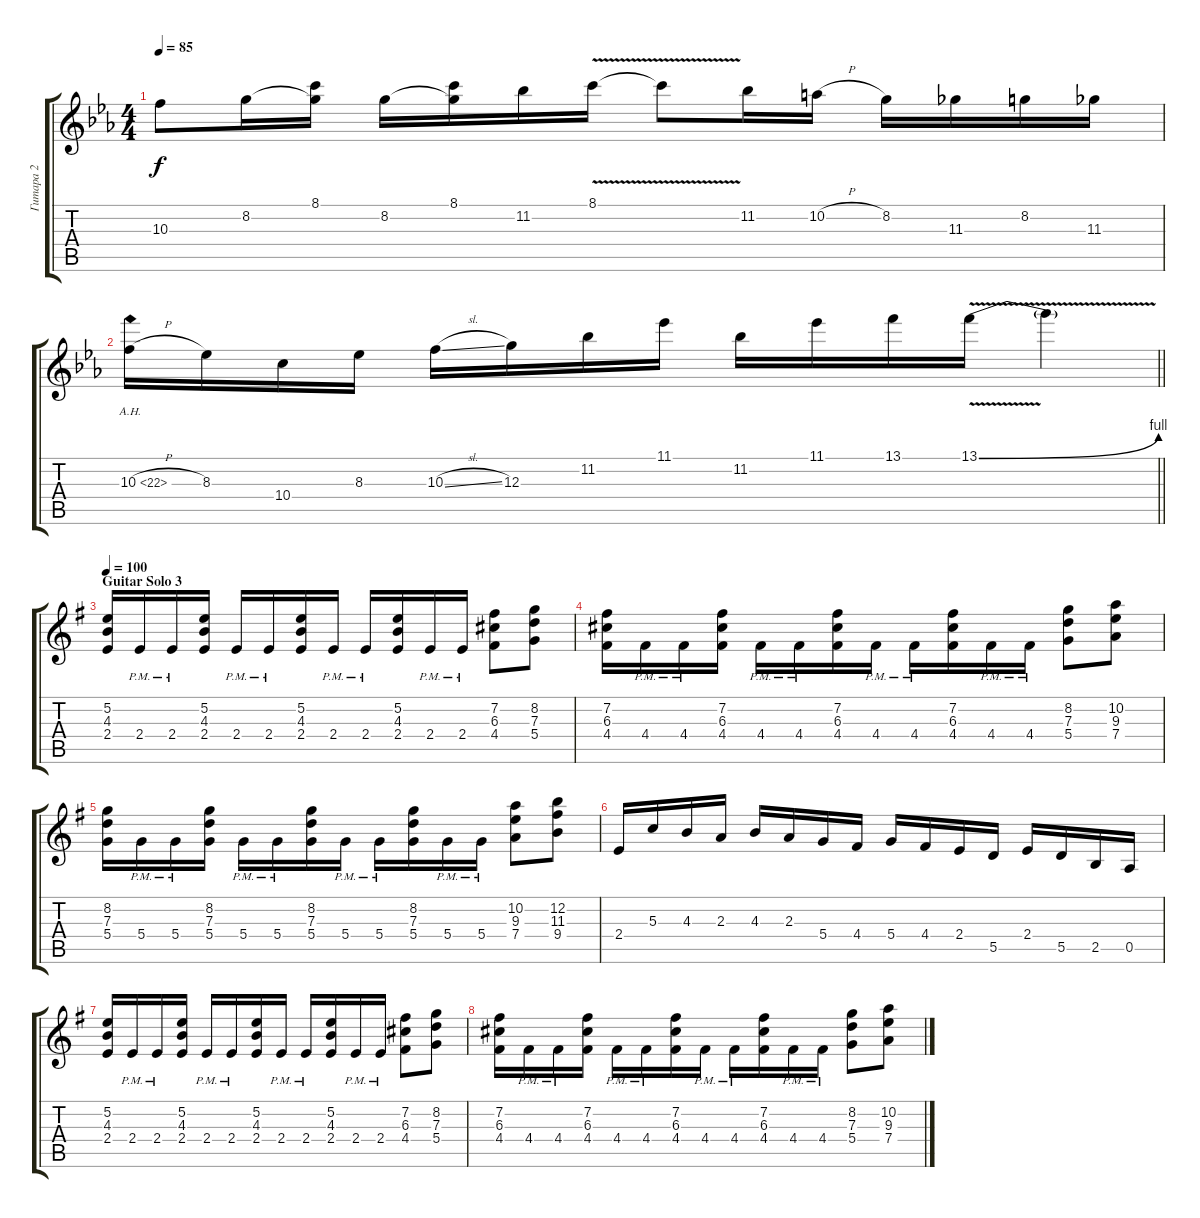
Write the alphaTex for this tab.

\track ("Гитара 2" "Гитара 2") {instrument distortionguitar}
\staff {score tabs}
\tuning (E4 B3 G3 D3 A2 E2) {hide}
\ts (4 4)
\tempo 85
\clef g2
\ks cminor
10.3{t}.8{dy f} 8.2.16 (8.1 8.2{t}).16 8.2.16 (8.1 8.2{t}).16 11.2.16 8.1{v}.16 8.1{t}.8 11.2.16 10.2{h}.16 8.2.16 11.3.16 8.2.16 11.3.16 |
\barLineRight lightlight
10.3{ah 12 h}.16 8.3.16 10.4.16 8.3.16 10.3{sl}.16 12.3.16 11.2.16 11.1.16 11.2.16 11.1.16 13.1.16 13.1{be (bend 0 0 60 4) v}.16 13.1{t}.4 |
\section ("" "Guitar Solo 3")
\tempo 100
\ks eminor
(5.2 4.3 2.4).16 2.4{pm}.16 2.4{pm}.16 (5.2 4.3 2.4).16 2.4{pm}.16 2.4{pm}.16 (5.2 4.3 2.4).16 2.4{pm}.16 2.4{pm}.16 (5.2 4.3 2.4).16 2.4{pm}.16 2.4{pm}.16 (7.2 6.3 4.4).8 (8.2 7.3 5.4).8 |
(7.2 6.3 4.4).16 4.4{pm}.16 4.4{pm}.16 (7.2 6.3 4.4).16 4.4{pm}.16 4.4{pm}.16 (7.2 6.3 4.4).16 4.4{pm}.16 4.4{pm}.16 (7.2 6.3 4.4).16 4.4{pm}.16 4.4{pm}.16 (8.2 7.3 5.4).8 (10.2 9.3 7.4).8 |
(8.2 7.3 5.4).16 5.4{pm}.16 5.4{pm}.16 (8.2 7.3 5.4).16 5.4{pm}.16 5.4{pm}.16 (8.2 7.3 5.4).16 5.4{pm}.16 5.4{pm}.16 (8.2 7.3 5.4).16 5.4{pm}.16 5.4{pm}.16 (10.2 9.3 7.4).8 (12.2 11.3 9.4).8 |
2.4.16 5.3.16 4.3.16 2.3.16 4.3.16 2.3.16 5.4.16 4.4.16 5.4.16 4.4.16 2.4.16 5.5.16 2.4.16 5.5.16 2.5.16 0.5.16 |
(5.2 4.3 2.4).16 2.4{pm}.16 2.4{pm}.16 (5.2 4.3 2.4).16 2.4{pm}.16 2.4{pm}.16 (5.2 4.3 2.4).16 2.4{pm}.16 2.4{pm}.16 (5.2 4.3 2.4).16 2.4{pm}.16 2.4{pm}.16 (7.2 6.3 4.4).8 (8.2 7.3 5.4).8 |
(7.2 6.3 4.4).16 4.4{pm}.16 4.4{pm}.16 (7.2 6.3 4.4).16 4.4{pm}.16 4.4{pm}.16 (7.2 6.3 4.4).16 4.4{pm}.16 4.4{pm}.16 (7.2 6.3 4.4).16 4.4{pm}.16 4.4{pm}.16 (8.2 7.3 5.4).8 (10.2 9.3 7.4).8
